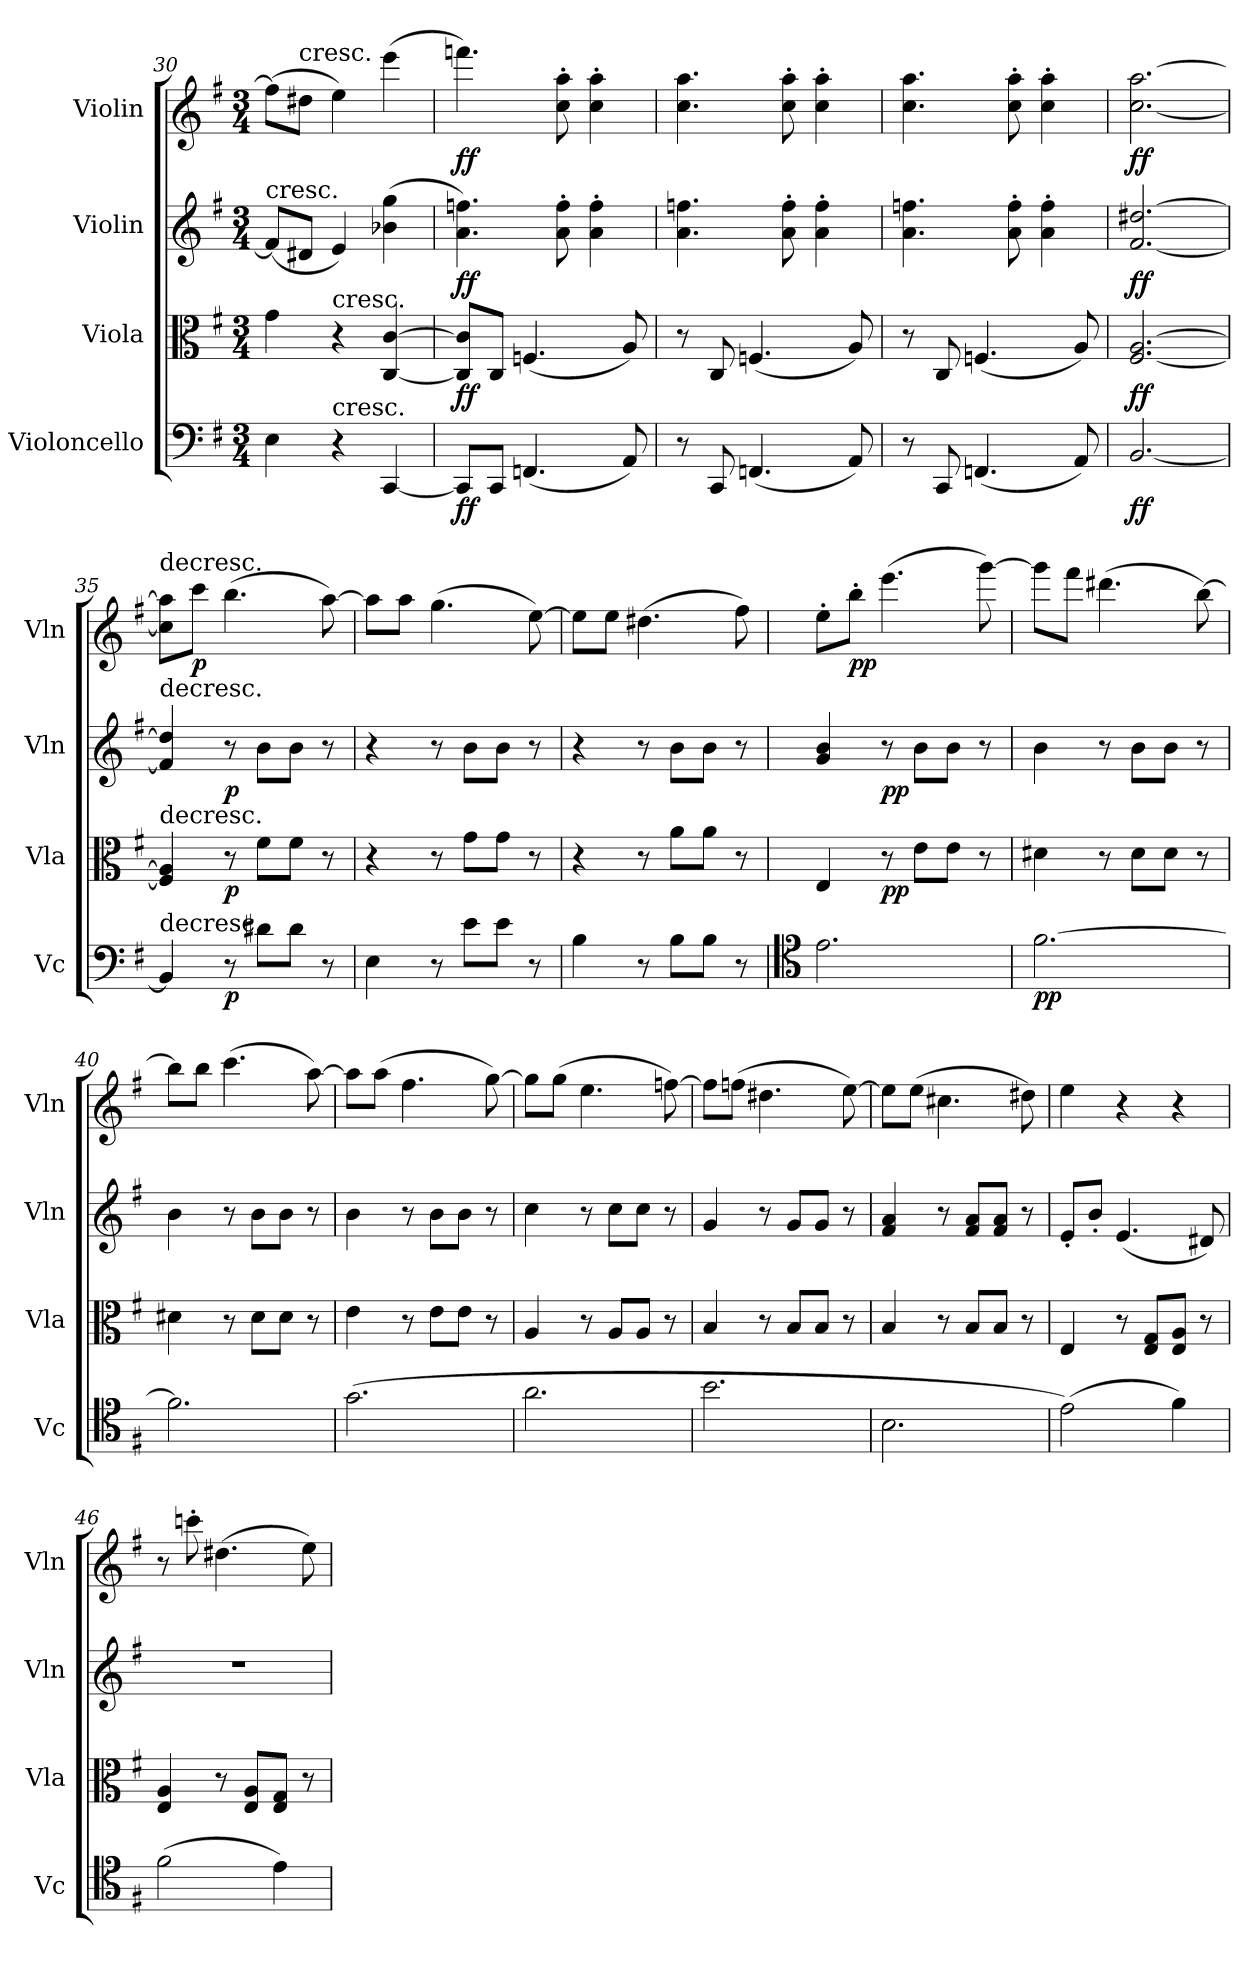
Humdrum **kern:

**kern	**dynam	**kern	**dynam	**kern	**dynam	**kern	**dynam
*part4	*part4	*part3	*part3	*part2	*part2	*part1	*part1
*staff4	*staff4	*staff3	*staff3	*staff2	*staff2	*staff1	*staff1
*I"Violoncello	*	*I"Viola	*	*I"Violin	*	*I"Violin	*
*I'Vc	*	*I'Vla	*	*I'Vln	*	*I'Vln	*
*clefF4	*	*clefC3	*	*clefG2	*	*clefG2	*
*k[f#]	*	*k[f#]	*	*k[f#]	*	*k[f#]	*
*e:	*	*e:	*	*e:	*	*e:	*
*M3/4	*	*M3/4	*	*M3/4	*	*M3/4	*
=30	=30	=30	=30	=30	=30	=30	=30
!	!	!	!	!LO:TX:t=cresc.	!	!	!
4E\	.	4g\	.	(8f#/L]	.	(8ff#\L]	.
!	!	!	!	!	!	!LO:TX:t=cresc.	!
.	.	.	.	8d#X/J	.	8dd#X\J	.
!	!	!LO:TX:t=cresc.	!	!	!	!	!
!LO:TX:t=cresc.	!	!	!	!	!	!	!
4r	.	4r	.	4e/)	.	4ee\)	.
[4CC/	.	[4C/ [4c/	.	(4b-X\ 4gg\	.	(4eee\	.
=31	=31	=31	=31	=31	=31	=31	=31
8CC/L]	ff	8C]/ 8c]/L	ff	4.a\ 4.ffn\)	ff	4.fffn\)	ff
8CC/J	.	8C/J	.	.	.	.	.
(4.FFn/	.	(4.Fn/	.	.	.	.	.
.	.	.	.	8a'\ 8ff'\	.	8cc'\ 8aa'\	.
.	.	.	.	4a'\ 4ff'\	.	4cc'\ 4aa'\	.
8AA/)	.	8A/)	.	.	.	.	.
=32	=32	=32	=32	=32	=32	=32	=32
8r	.	8r	.	4.a\ 4.ffn\	.	4.cc\ 4.aa\	.
8CC/	.	8C/	.	.	.	.	.
(4.FFn/	.	(4.Fn/	.	.	.	.	.
.	.	.	.	8a'\ 8ff'\	.	8cc'\ 8aa'\	.
.	.	.	.	4a'\ 4ff'\	.	4cc'\ 4aa'\	.
8AA/)	.	8A/)	.	.	.	.	.
=33	=33	=33	=33	=33	=33	=33	=33
8r	.	8r	.	4.a\ 4.ffn\	.	4.cc\ 4.aa\	.
8CC/	.	8C/	.	.	.	.	.
(4.FFn/	.	(4.Fn/	.	.	.	.	.
.	.	.	.	8a'\ 8ff'\	.	8cc'\ 8aa'\	.
.	.	.	.	4a'\ 4ff'\	.	4cc'\ 4aa'\	.
8AA/)	.	8A/)	.	.	.	.	.
=34	=34	=34	=34	=34	=34	=34	=34
[2.BB/	ff	[2.F#/ [2.A/	ff	[2.f#/ [2.dd#X/	ff	[2.cc\ [2.aa\	ff
=35	=35	=35	=35	=35	=35	=35	=35
!	!	!	!	!	!	!LO:TX:t=decresc.	!
!	!	!	!	!LO:TX:t=decresc.	!	!	!
!	!	!LO:TX:t=decresc.	!	!	!	!	!
!LO:TX:t=decresc.	!	!	!	!	!	!	!
4BB/]	.	4F#]/ 4A]/	.	4f#]/ 4dd#]/	.	8cc]\ 8aa]\L	.
.	.	.	.	.	.	8ccc\J	p
8r	p	8r	p	8r	p	(4.bb\	.
8d#X\L	.	8f#\L	.	8b\L	.	.	.
8d#\J	.	8f#\J	.	8b\J	.	.	.
8r	.	8r	.	8r	.	[8aa\)	.
=36	=36	=36	=36	=36	=36	=36	=36
4E\	.	4r	.	4r	.	8aa\L]	.
.	.	.	.	.	.	8aa\J	.
8r	.	8r	.	8r	.	(4.gg\	.
8e\L	.	8g\L	.	8b\L	.	.	.
8e\J	.	8g\J	.	8b\J	.	.	.
8r	.	8r	.	8r	.	[8ee\)	.
=37	=37	=37	=37	=37	=37	=37	=37
4B\	.	4r	.	4r	.	8ee\L]	.
.	.	.	.	.	.	8ee\J	.
8r	.	8r	.	8r	.	(4.dd#X\	.
8B\L	.	8a\L	.	8b\L	.	.	.
8B\J	.	8a\J	.	8b\J	.	.	.
8r	.	8r	.	8r	.	8ff#\)	.
=38	=38	=38	=38	=38	=38	=38	=38
*clefC4	*	*	*	*	*	*	*
2.e\	.	4E/	.	4g/ 4b/	.	8ee'\L	.
.	.	.	.	.	.	8bb'\J	pp
.	.	8r	pp	8r	pp	(4.eee\	.
.	.	8e\L	.	8b\L	.	.	.
.	.	8e\J	.	8b\J	.	.	.
.	.	8r	.	8r	.	[8ggg\)	.
=39	=39	=39	=39	=39	=39	=39	=39
[2.f#\	pp	4d#X\	.	4b\	.	8ggg\L]	.
.	.	.	.	.	.	8fff#\J	.
.	.	8r	.	8r	.	(4.ddd#X\	.
.	.	8d#\L	.	8b\L	.	.	.
.	.	8d#\J	.	8b\J	.	.	.
.	.	8r	.	8r	.	[8bb\)	.
=40	=40	=40	=40	=40	=40	=40	=40
2.f#\]	.	4d#X\	.	4b\	.	8bb\L]	.
.	.	.	.	.	.	8bb\J	.
.	.	8r	.	8r	.	(4.ccc\	.
.	.	8d#\L	.	8b\L	.	.	.
.	.	8d#\J	.	8b\J	.	.	.
.	.	8r	.	8r	.	[8aa\)	.
=41	=41	=41	=41	=41	=41	=41	=41
(2.g\	.	4e\	.	4b\	.	8aa\L]	.
.	.	.	.	.	.	(8aa\J	.
.	.	8r	.	8r	.	4.ff#\	.
.	.	8e\L	.	8b\L	.	.	.
.	.	8e\J	.	8b\J	.	.	.
.	.	8r	.	8r	.	[8gg\)	.
=42	=42	=42	=42	=42	=42	=42	=42
2.a\	.	4A/	.	4cc\	.	8gg\L]	.
.	.	.	.	.	.	(8gg\J	.
.	.	8r	.	8r	.	4.ee\	.
.	.	8A/L	.	8cc\L	.	.	.
.	.	8A/J	.	8cc\J	.	.	.
.	.	8r	.	8r	.	[8ffn\)	.
=43	=43	=43	=43	=43	=43	=43	=43
2.b\	.	4B/	.	4g/	.	8ff\L]	.
.	.	.	.	.	.	(8ffn\J	.
.	.	8r	.	8r	.	4.dd#X\	.
.	.	8B/L	.	8g/L	.	.	.
.	.	8B/J	.	8g/J	.	.	.
.	.	8r	.	8r	.	[8ee\)	.
=44	=44	=44	=44	=44	=44	=44	=44
2.B\	.	4B/	.	4f#/ 4a/	.	8ee\L]	.
.	.	.	.	.	.	(8ee\J	.
.	.	8r	.	8r	.	4.cc#X\	.
.	.	8B/L	.	8f#/ 8a/L	.	.	.
.	.	8B/J	.	8f#/ 8a/J	.	.	.
.	.	8r	.	8r	.	8dd#X\)	.
=45	=45	=45	=45	=45	=45	=45	=45
(2e\)	.	4E/	.	8e'/L	.	4ee\	.
.	.	.	.	8b'/J	.	.	.
.	.	8r	.	(4.e/	.	4r	.
.	.	8E/ 8G/L	.	.	.	.	.
4f#\)	.	8E/ 8A/J	.	.	.	4r	.
.	.	8r	.	8d#X/)	.	.	.
=46	=46	=46	=46	=46	=46	=46	=46
(2f#\	.	4E/ 4A/	.	2.r	.	8r	.
.	.	.	.	.	.	8cccn'\	.
.	.	8r	.	.	.	(4.dd#X\	.
.	.	8E/ 8A/L	.	.	.	.	.
4e\)	.	8E/ 8G/J	.	.	.	.	.
.	.	8r	.	.	.	8ee\)	.
=	=	=	=	=	=	=	=
*-	*-	*-	*-	*-	*-	*-	*-
